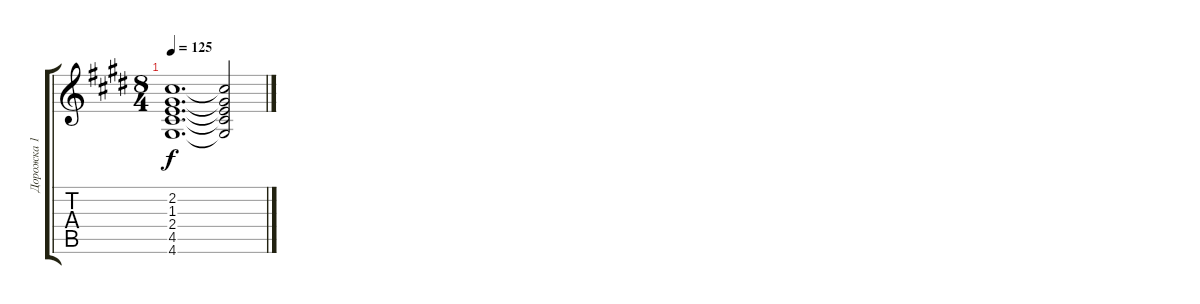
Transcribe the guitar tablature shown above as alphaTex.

\track ("Дорожка 1" "Дорожка 1") {instrument acousticguitarsteel}
\staff {score tabs}
\tuning (E4 B3 G3 D3 A2 E2) {hide}
\ts (8 4)
\tempo 125
\clef g2
\ks c#minor
(2.2 1.3 2.4 4.5 4.6).1{d dy f} (2.2{t} 1.3{t} 2.4{t} 4.5{t} 4.6{t}).2
